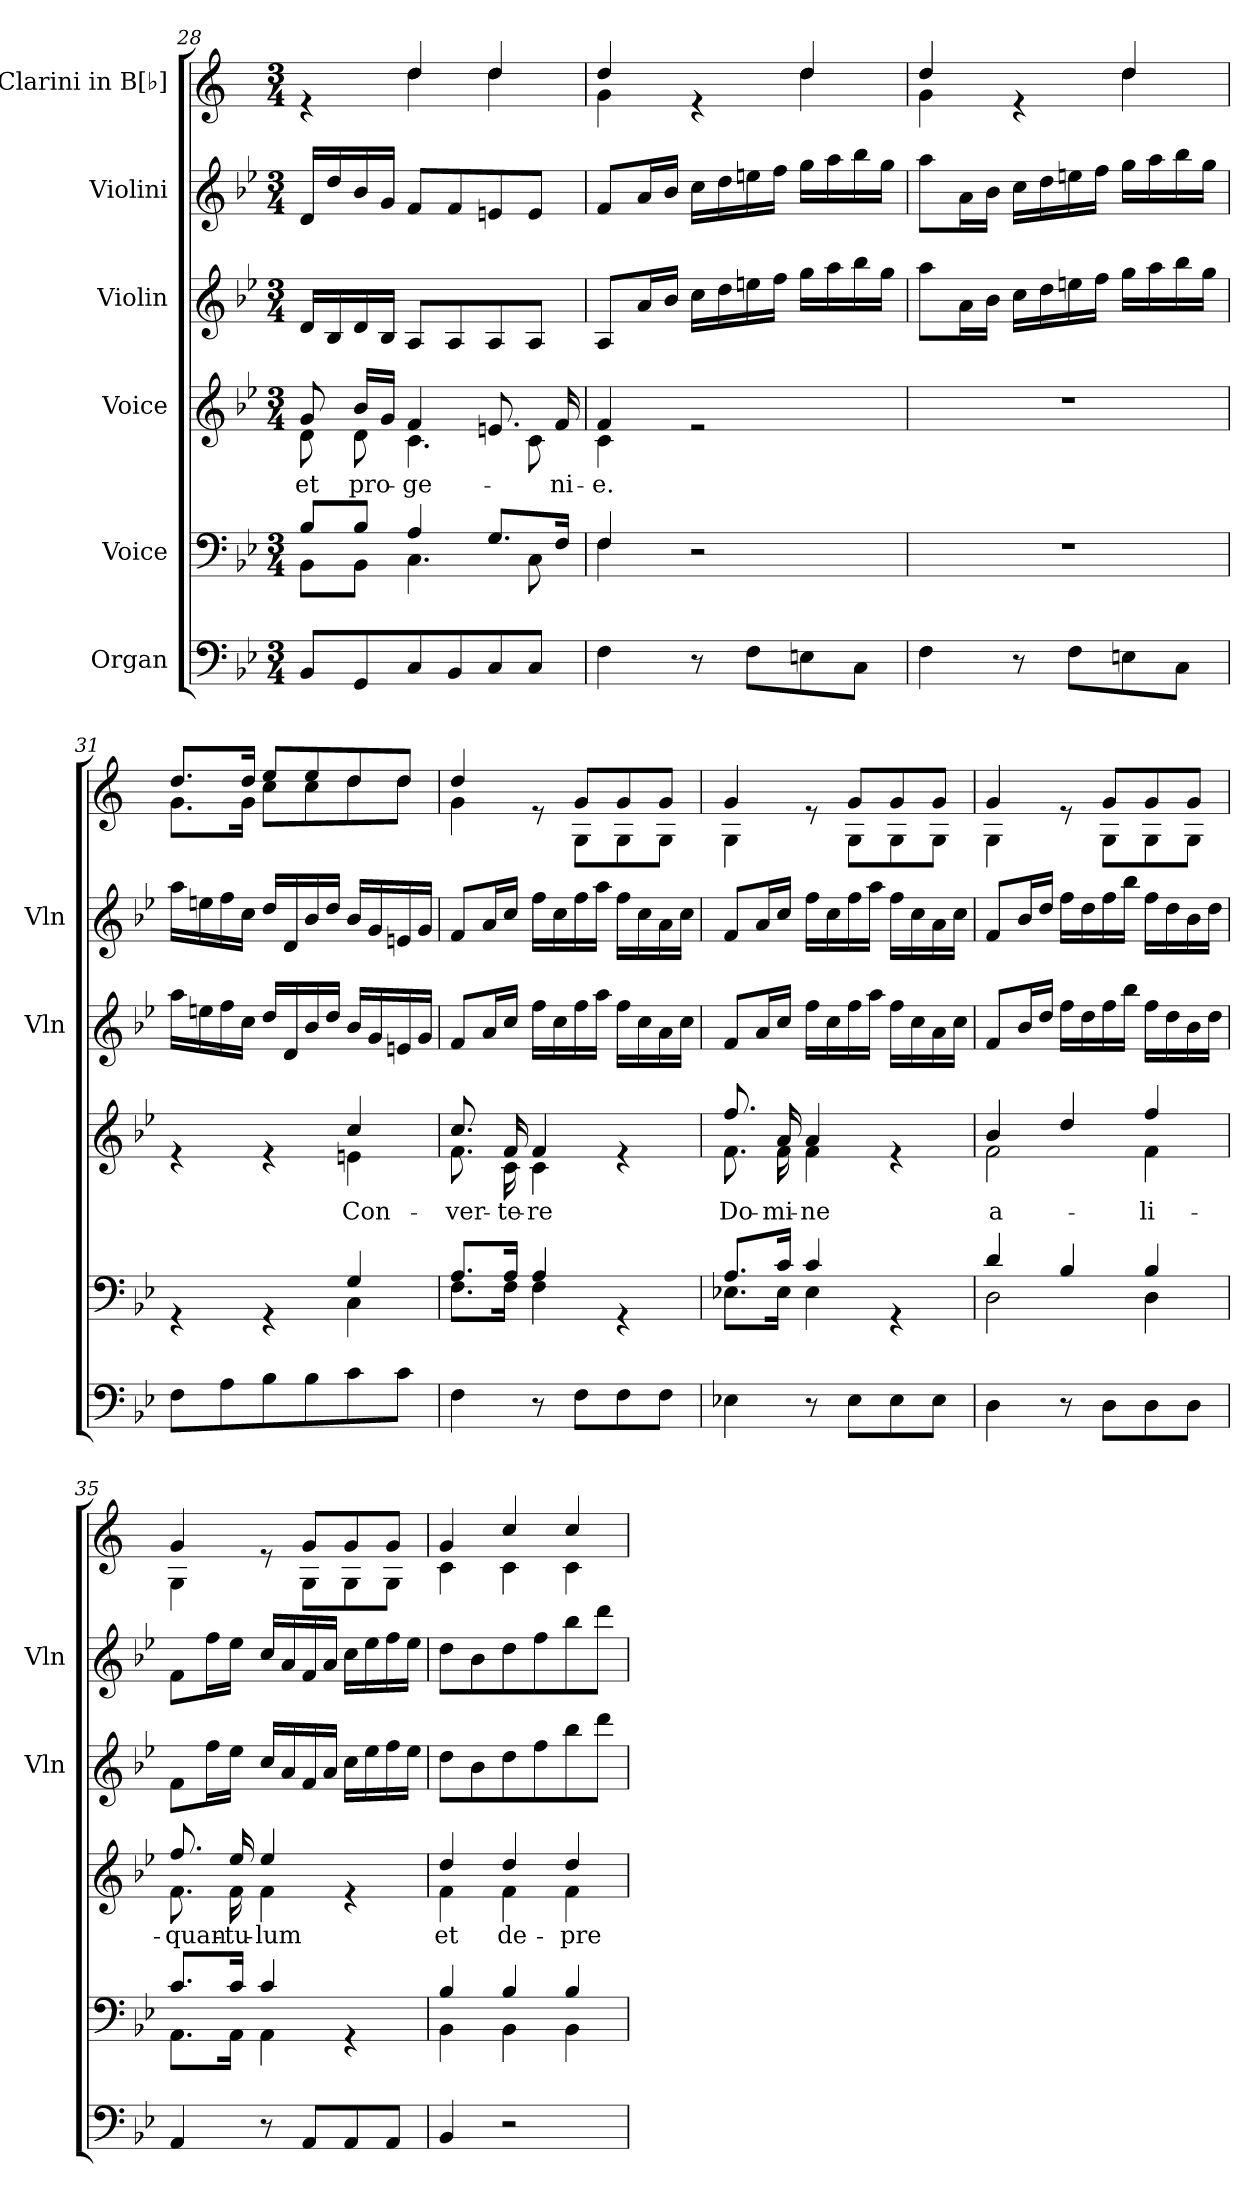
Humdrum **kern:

**kern	**kern	**kern	**text	**kern	**kern	**kern
*part6	*part5	*part4	*part4	*part3	*part2	*part1
*staff6	*staff5	*staff4	*staff4	*staff3	*staff2	*staff1
*I"Organ	*I"Voice	*I"Voice	*	*I"Violin	*I"Violini	*I"Clarini in B[♭]
*	*	*	*	*I'Vln	*I'Vln	*
!!LO:PB:g=z
*clefF4	*clefF4	*clefG2	*	*clefG2	*clefG2	*clefG2
*	*	*	*	*	*	*ITrd1c2
*k[b-e-]	*k[b-e-]	*k[b-e-]	*	*k[b-e-]	*k[b-e-]	*k[b-e-]
*M3/4	*M3/4	*M3/4	*	*M3/4	*M3/4	*M3/4
=28	=28	=28	=28	=28	=28	=28
*	*^	*	*	*	*	*
!	!	!	!	!LO:LY:b	!	!	!
*	*	*	*^	*	*	*	*^
8BB-/L	8B-/L	8BB-\L	8g/	8d\	et	16d/LL	16d/LL	4re	4ryy
.	.	.	.	.	.	16B-/	16dd/	.	.
!	!	!	!	!	!LO:LY:b	!	!	!	!
8GG/	8B-/J	8BB-\J	16b-/LL	8d\	pro-	16d/	16b-/	.	.
.	.	.	16g/JJ	.	.	16B-/JJ	16g/JJ	.	.
!	!	!	!	!	!LO:LY:b	!	!	!	!
8C/	4A/	4.C\	4f/	4.c\	-ge-	8A/L	8f/L	4cc/	4cc\
8BB-/	.	.	.	.	.	8A/	8f/	.	.
8C/	8.G/L	.	8.en/	.	.	8A/	8en/	4cc/	4cc\
8C/J	.	8C\	.	8c\	.	8A/J	8e/J	.	.
!	!	!	!	!	!LO:LY:b	!	!	!	!
.	16F/Jk	.	16f/	.	-ni-	.	.	.	.
=29	=29	=29	=29	=29	=29	=29	=29	=29	=29
!	!	!	!	!	!LO:LY:b	!	!	!	!
4F\	4F/	4F\	4f/	4c\	-e.	8A/L	8f/L	4cc/	4f\
.	.	.	.	.	.	16a/L	16a/L	.	.
.	.	.	.	.	.	16b-/JJ	16b-/JJ	.	.
8r	2r	2ryy	2re	2ryy	.	16cc\LL	16cc\LL	4re	4ryy
.	.	.	.	.	.	16dd\	16dd\	.	.
8F\L	.	.	.	.	.	16een\	16een\	.	.
.	.	.	.	.	.	16ff\JJ	16ff\JJ	.	.
8En\	.	.	.	.	.	16gg\LL	16gg\LL	4cc/	4cc\
.	.	.	.	.	.	16aa\	16aa\	.	.
8C\J	.	.	.	.	.	16bb-\	16bb-\	.	.
.	.	.	.	.	.	16gg\JJ	16gg\JJ	.	.
*	*v	*v	*	*	*	*	*	*	*
*	*	*v	*v	*	*	*	*	*
=30	=30	=30	=30	=30	=30	=30	=30
4F\	2.r	2.r	.	8aa\L	8aa\L	4cc/	4f\
.	.	.	.	16a\L	16a\L	.	.
.	.	.	.	16b-\JJ	16b-\JJ	.	.
8r	.	.	.	16cc\LL	16cc\LL	4re	4ryy
.	.	.	.	16dd\	16dd\	.	.
8F\L	.	.	.	16een\	16een\	.	.
.	.	.	.	16ff\JJ	16ff\JJ	.	.
8En\	.	.	.	16gg\LL	16gg\LL	4cc/	4cc\
.	.	.	.	16aa\	16aa\	.	.
8C\J	.	.	.	16bb-\	16bb-\	.	.
.	.	.	.	16gg\JJ	16gg\JJ	.	.
=31	=31	=31	=31	=31	=31	=31	=31
*	*^	*^	*	*	*	*	*
8F\L	4rGG	2ryy	4re	2ryy	.	16aa\LL	16aa\LL	8.cc/L	8.f\L
.	.	.	.	.	.	16een\	16een\	.	.
8A\	.	.	.	.	.	16ff\	16ff\	.	.
.	.	.	.	.	.	16cc\JJ	16cc\JJ	16cc/Jk	16f\Jk
8B-\	4rGG	.	4re	.	.	16dd/LL	16dd/LL	8dd/L	8b-\L
.	.	.	.	.	.	16d/	16d/	.	.
8B-\	.	.	.	.	.	16b-/	16b-/	8dd/	8b-\
.	.	.	.	.	.	16dd/JJ	16dd/JJ	.	.
!	!	!	!	!	!LO:LY:b	!	!	!	!
8c\	4G/	4C\	4cc/	4en\	Con-	16b-/LL	16b-/LL	8cc/	8cc\
.	.	.	.	.	.	16g/	16g/	.	.
8c\J	.	.	.	.	.	16en/	16en/	8cc/J	8cc\J
.	.	.	.	.	.	16g/JJ	16g/JJ	.	.
!!LO:LB:g=z	!!
=32	=32	=32	=32	=32	=32	=32	=32	=32	=32
!	!	!	!	!	!LO:LY:b	!	!	!	!
4F\	8.A/L	8.F\L	8.cc/	8.f\	-ver-	8f/L	8f/L	4cc/	4f\
.	.	.	.	.	.	16a/L	16a/L	.	.
!	!	!	!	!	!LO:LY:b	!	!	!	!
.	16A/Jk	16F\Jk	16f/	16c\	-te-	16cc/JJ	16cc/JJ	.	.
!	!	!	!	!	!LO:LY:b	!	!	!	!
8r	4A/	4F\	4f/	4c\	-re	16ff\LL	16ff\LL	8re	8ryy
.	.	.	.	.	.	16cc\	16cc\	.	.
8F\L	.	.	.	.	.	16ff\	16ff\	8f/L	8F\L
.	.	.	.	.	.	16aa\JJ	16aa\JJ	.	.
8F\	4rGG	4ryy	4re	4ryy	.	16ff\LL	16ff\LL	8f/	8F\
.	.	.	.	.	.	16cc\	16cc\	.	.
8F\J	.	.	.	.	.	16a\	16a\	8f/J	8F\J
.	.	.	.	.	.	16cc\JJ	16cc\JJ	.	.
=33	=33	=33	=33	=33	=33	=33	=33	=33	=33
!	!	!	!	!	!LO:LY:b	!	!	!	!
4E-X\	8.A/L	8.E-X\L	8.ff/	8.f\	Do-	8f/L	8f/L	4f/	4F\
.	.	.	.	.	.	16a/L	16a/L	.	.
!	!	!	!	!	!LO:LY:b	!	!	!	!
.	16c/Jk	16E-\Jk	16a/	16f\	-mi-	16cc/JJ	16cc/JJ	.	.
!	!	!	!	!	!LO:LY:b	!	!	!	!
8r	4c/	4E-\	4a/	4f\	-ne	16ff\LL	16ff\LL	8re	8ryy
.	.	.	.	.	.	16cc\	16cc\	.	.
8E-\L	.	.	.	.	.	16ff\	16ff\	8f/L	8F\L
.	.	.	.	.	.	16aa\JJ	16aa\JJ	.	.
8E-\	4rGG	4ryy	4re	4ryy	.	16ff\LL	16ff\LL	8f/	8F\
.	.	.	.	.	.	16cc\	16cc\	.	.
8E-\J	.	.	.	.	.	16a\	16a\	8f/J	8F\J
.	.	.	.	.	.	16cc\JJ	16cc\JJ	.	.
=34	=34	=34	=34	=34	=34	=34	=34	=34	=34
!	!	!	!	!	!LO:LY:b	!	!	!	!
4D\	4d/	2D\	4b-/	2f\	a-	8f/L	8f/L	4f/	4F\
.	.	.	.	.	.	16b-/L	16b-/L	.	.
.	.	.	.	.	.	16dd/JJ	16dd/JJ	.	.
8r	4B-/	.	4dd/	.	.	16ff\LL	16ff\LL	8re	8ryy
.	.	.	.	.	.	16dd\	16dd\	.	.
8D\L	.	.	.	.	.	16ff\	16ff\	8f/L	8F\L
.	.	.	.	.	.	16bb-\JJ	16bb-\JJ	.	.
!	!	!	!	!	!LO:LY:b	!	!	!	!
8D\	4B-/	4D\	4ff/	4f\	-li-	16ff\LL	16ff\LL	8f/	8F\
.	.	.	.	.	.	16dd\	16dd\	.	.
8D\J	.	.	.	.	.	16b-\	16b-\	8f/J	8F\J
.	.	.	.	.	.	16dd\JJ	16dd\JJ	.	.
=35	=35	=35	=35	=35	=35	=35	=35	=35	=35
!	!	!	!	!	!LO:LY:b	!	!	!	!
4AA/	8.c/L	8.AA\L	8.ff/	8.f\	-quan-	8f\L	8f\L	4f/	4F\
.	.	.	.	.	.	16ff\L	16ff\L	.	.
!	!	!	!	!	!LO:LY:b	!	!	!	!
.	16c/Jk	16AA\Jk	16ee-/	16f\	-tu-	16ee-\JJ	16ee-\JJ	.	.
!	!	!	!	!	!LO:LY:b	!	!	!	!
8r	4c/	4AA\	4ee-/	4f\	-lum	16cc/LL	16cc/LL	8re	8ryy
.	.	.	.	.	.	16a/	16a/	.	.
8AA/L	.	.	.	.	.	16f/	16f/	8f/L	8F\L
.	.	.	.	.	.	16a/JJ	16a/JJ	.	.
8AA/	4rGG	4ryy	4re	4ryy	.	16cc\LL	16cc\LL	8f/	8F\
.	.	.	.	.	.	16ee-\	16ee-\	.	.
8AA/J	.	.	.	.	.	16ff\	16ff\	8f/J	8F\J
.	.	.	.	.	.	16ee-\JJ	16ee-\JJ	.	.
=36	=36	=36	=36	=36	=36	=36	=36	=36	=36
!	!	!	!	!	!LO:LY:b	!	!	!	!
4BB-/	4B-/	4BB-\	4dd/	4f\	et	8dd\L	8dd\L	4f/	4B-\
.	.	.	.	.	.	8b-\	8b-\	.	.
!	!	!	!	!	!LO:LY:b	!	!	!	!
2r	4B-/	4BB-\	4dd/	4f\	de-	8dd\	8dd\	4b-/	4B-\
.	.	.	.	.	.	8ff\	8ff\	.	.
!	!	!	!	!	!LO:LY:b	!	!	!	!
.	4B-/	4BB-\	4dd/	4f\	-pre-	8bb-\	8bb-\	4b-/	4B-\
.	.	.	.	.	.	8ddd\J	8ddd\J	.	.
*	*v	*v	*	*	*	*	*	*v	*v
*	*	*v	*v	*	*	*	*
=	=	=	=	=	=	=
*-	*-	*-	*-	*-	*-	*-
